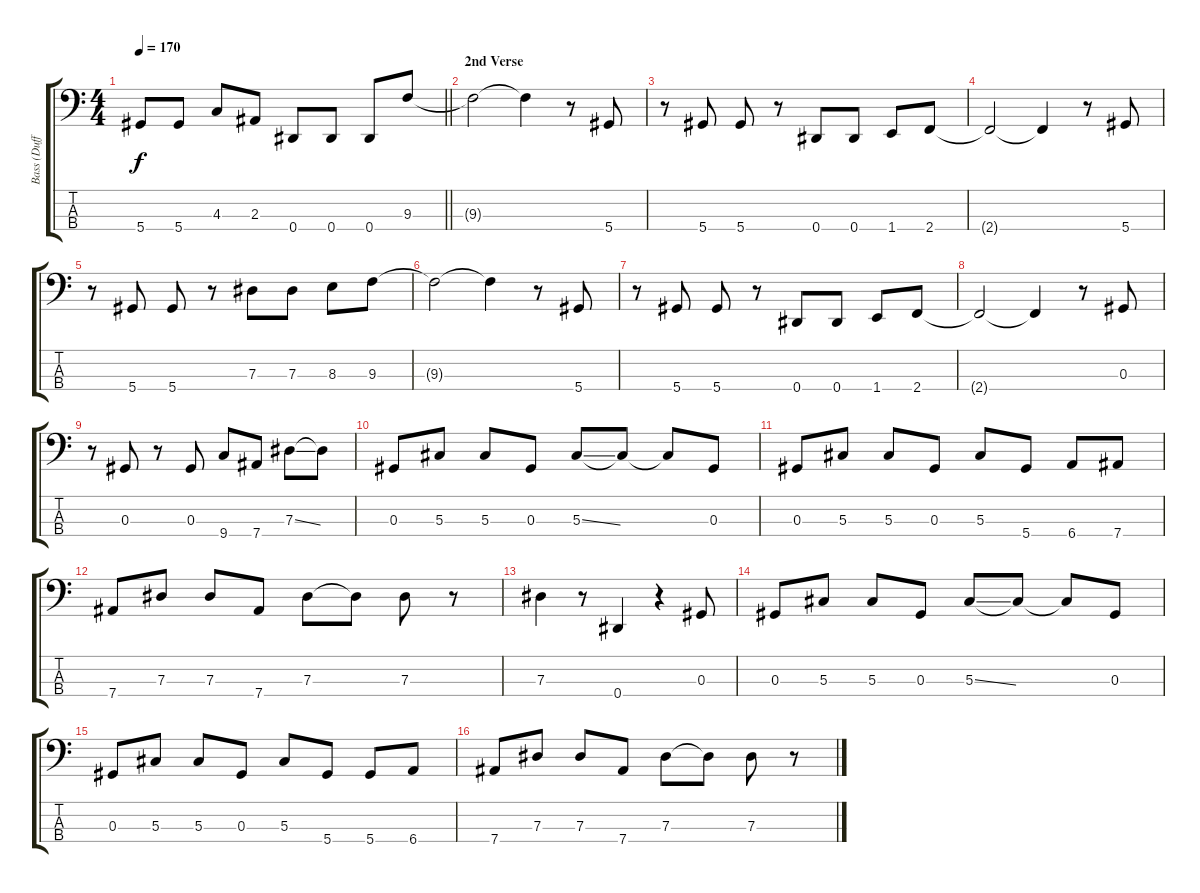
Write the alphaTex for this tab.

\track ("Bass (Duff)" "Bass (Duff") {instrument electricbasspick}
\staff {score tabs}
\tuning (Gb2 Db2 Ab1 Eb1) {hide}
\ts (4 4)
\tempo 170
\clef f4
\barLineRight lightlight
\ks c
5.4{t}.8{dy f} 5.4.8 4.3.8 2.3.8 0.4.8 0.4.8 0.4.8 9.3.8 |
\section ("" "2nd Verse")
9.3{t}.2 9.3{t}.4 r.8 5.4.8 |
r.8 5.4.8 5.4.8 r.8 0.4.8 0.4.8 1.4.8 2.4.8 |
2.4{t}.2 2.4{t}.4 r.8 5.4.8 |
r.8 5.4.8 5.4.8 r.8 7.3.8 7.3.8 8.3.8 9.3.8 |
9.3{t}.2 9.3{t}.4 r.8 5.4.8 |
r.8 5.4.8 5.4.8 r.8 0.4.8 0.4.8 1.4.8 2.4.8 |
2.4{t}.2 2.4{t}.4 r.8 0.3.8 |
r.8 0.3.8 r.8 0.3.8 9.4.8 7.4.8 7.3{ss}.8 7.3{t}.8 |
0.3.8 5.3.8 5.3.8 0.3.8 5.3{ss}.8 5.3{t}.8 5.3{t}.8 0.3.8 |
0.3.8 5.3.8 5.3.8 0.3.8 5.3.8 5.4.8 6.4.8 7.4.8 |
7.4.8 7.3.8 7.3.8 7.4.8 7.3.8 7.3{t}.8 7.3.8 r.8 |
7.3.4 r.8 0.4.4 r.4 0.3.8 |
0.3.8 5.3.8 5.3.8 0.3.8 5.3{ss}.8 5.3{t}.8 5.3{t}.8 0.3.8 |
0.3.8 5.3.8 5.3.8 0.3.8 5.3.8 5.4.8 5.4.8 6.4.8 |
7.4.8 7.3.8 7.3.8 7.4.8 7.3.8 7.3{t}.8 7.3.8 r.8
